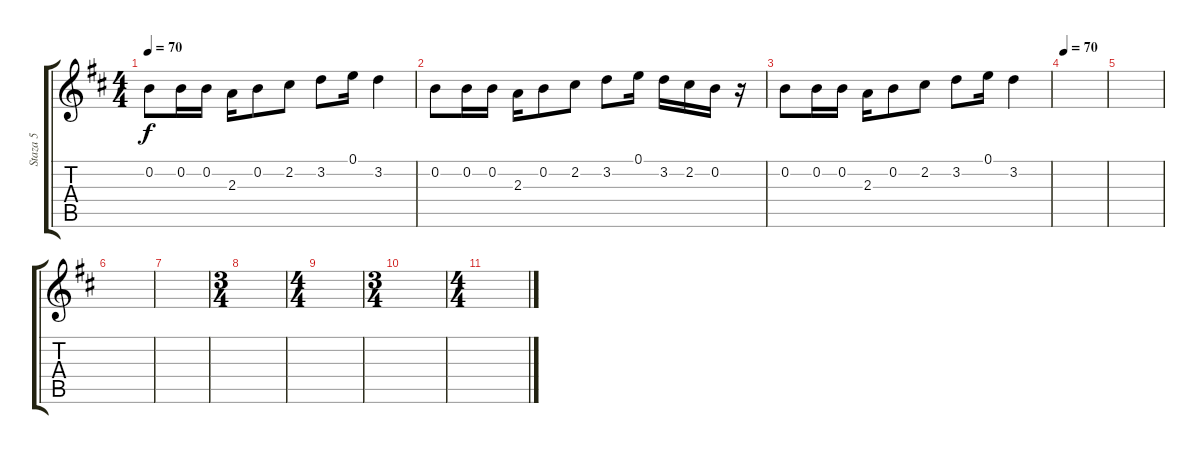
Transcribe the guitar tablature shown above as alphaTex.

\track ("Staza 5" "Staza 5") {instrument acousticguitarsteel}
\staff {score tabs}
\tuning (E4 B3 G3 D3 A2 E2) {hide}
\ts (4 4)
\tempo 70
\clef g2
\ks bminor
0.2.8{dy f} 0.2.16 0.2.16 2.3.16 0.2.8 2.2.8 3.2.8 0.1.16 3.2.4 |
0.2.8 0.2.16 0.2.16 2.3.16 0.2.8 2.2.8 3.2.8 0.1.16 3.2.16 2.2.16 0.2.16 r.16 |
0.2.8 0.2.16 0.2.16 2.3.16 0.2.8 2.2.8 3.2.8 0.1.16 3.2.4 |
\tempo 70
|
|
|
|
\ts (3 4)
|
\ts (4 4)
|
\ts (3 4)
|
\ts (4 4)
